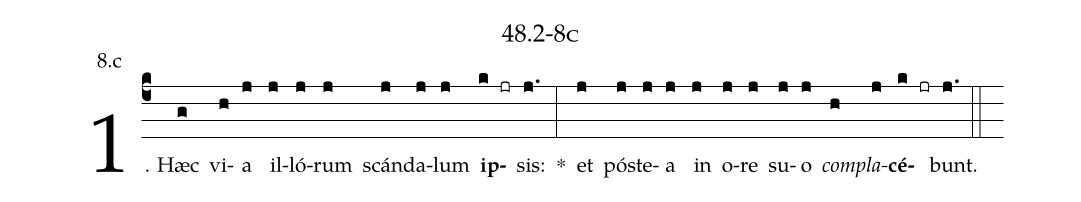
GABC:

name: 48.2-8c;
annotation: 8.c;
%%
(c4)1. Hæc(g) vi(h)a(j) il(j)ló(j)rum(j) scán(j)da(j)lum(j) <b>ip</b>(k jr)sis:(j.) *(:) et(j) póst(j)e(j)a(j) in(j) o(j)re(j) su(j)o(j) <i>com</i>(h)<i>pla</i>(j)<b>cé</b>(k jr)bunt.(j.) (::)


%E(j) u(j) o(h) u(j) a(k) e.(j.) (::)
